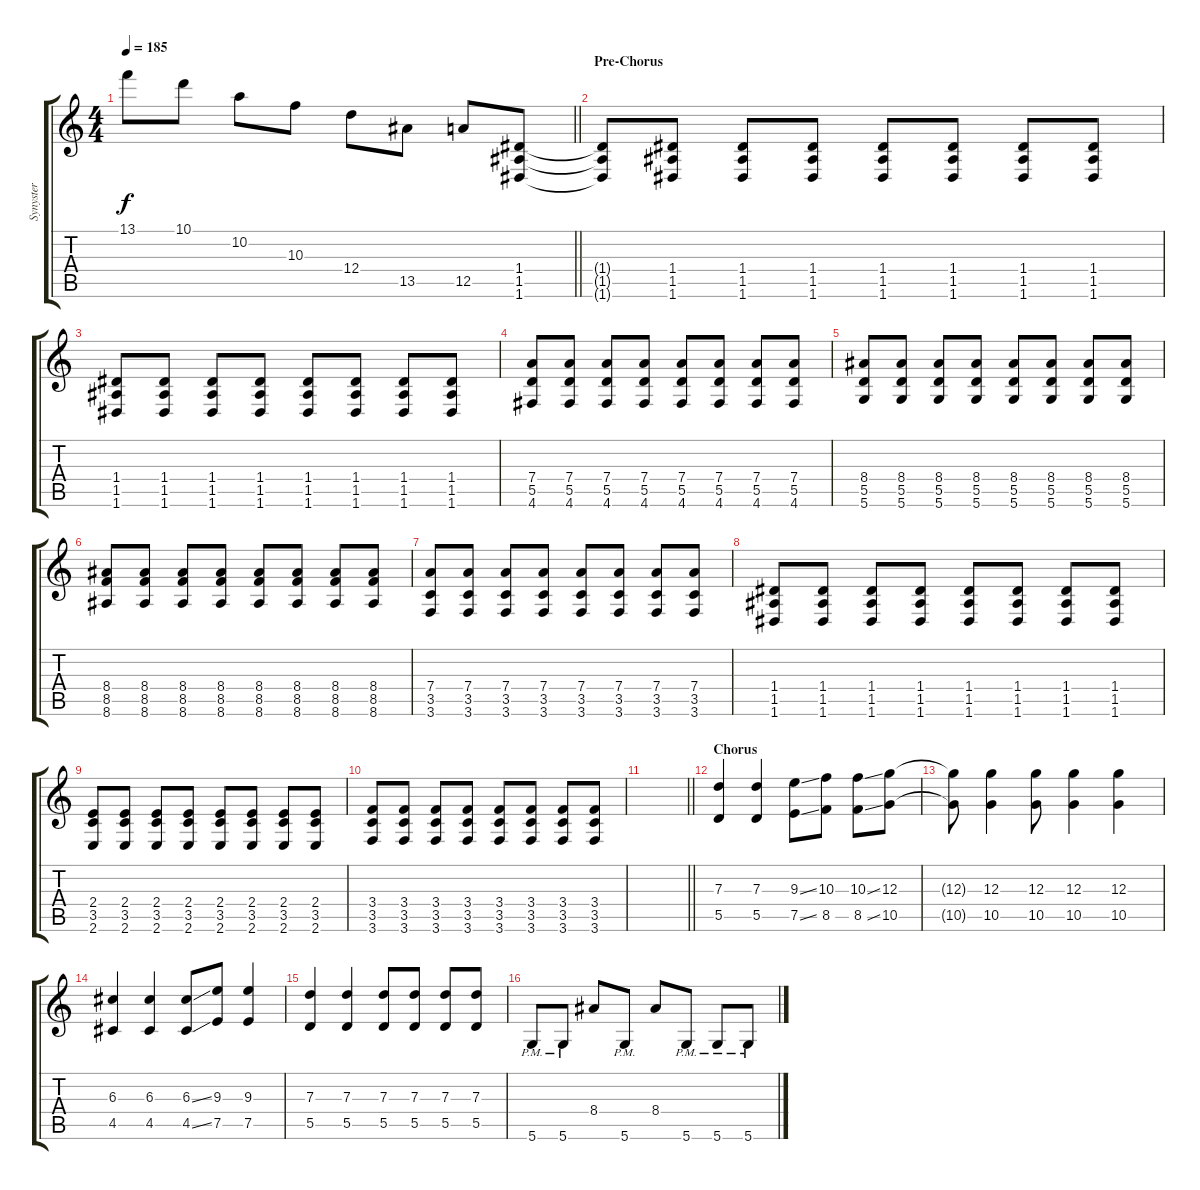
\track ("Synyster" "Synyster") {instrument distortionguitar}
\staff {score tabs}
\tuning (E4 B3 G3 D3 A2 D2) {hide}
\ts (4 4)
\tempo 185
\clef g2
\barLineRight lightlight
\ks c
13.1.8{dy f} 10.1.8 10.2.8 10.3.8 12.4.8 13.5.8 12.5.8 (1.4 1.5 1.6).8 |
\section ("" "Pre-Chorus")
(1.4{t} 1.5{t} 1.6{t}).8 (1.4 1.5 1.6).8 (1.4 1.5 1.6).8 (1.4 1.5 1.6).8 (1.4 1.5 1.6).8 (1.4 1.5 1.6).8 (1.4 1.5 1.6).8 (1.4 1.5 1.6).8 |
(1.4 1.5 1.6).8 (1.4 1.5 1.6).8 (1.4 1.5 1.6).8 (1.4 1.5 1.6).8 (1.4 1.5 1.6).8 (1.4 1.5 1.6).8 (1.4 1.5 1.6).8 (1.4 1.5 1.6).8 |
(7.4 5.5 4.6).8 (7.4 5.5 4.6).8 (7.4 5.5 4.6).8 (7.4 5.5 4.6).8 (7.4 5.5 4.6).8 (7.4 5.5 4.6).8 (7.4 5.5 4.6).8 (7.4 5.5 4.6).8 |
(8.4 5.5 5.6).8 (8.4 5.5 5.6).8 (8.4 5.5 5.6).8 (8.4 5.5 5.6).8 (8.4 5.5 5.6).8 (8.4 5.5 5.6).8 (8.4 5.5 5.6).8 (8.4 5.5 5.6).8 |
(8.4 8.5 8.6).8 (8.4 8.5 8.6).8 (8.4 8.5 8.6).8 (8.4 8.5 8.6).8 (8.4 8.5 8.6).8 (8.4 8.5 8.6).8 (8.4 8.5 8.6).8 (8.4 8.5 8.6).8 |
(7.4 3.5 3.6).8 (7.4 3.5 3.6).8 (7.4 3.5 3.6).8 (7.4 3.5 3.6).8 (7.4 3.5 3.6).8 (7.4 3.5 3.6).8 (7.4 3.5 3.6).8 (7.4 3.5 3.6).8 |
(1.4 1.5 1.6).8 (1.4 1.5 1.6).8 (1.4 1.5 1.6).8 (1.4 1.5 1.6).8 (1.4 1.5 1.6).8 (1.4 1.5 1.6).8 (1.4 1.5 1.6).8 (1.4 1.5 1.6).8 |
(2.4 3.5 2.6).8 (2.4 3.5 2.6).8 (2.4 3.5 2.6).8 (2.4 3.5 2.6).8 (2.4 3.5 2.6).8 (2.4 3.5 2.6).8 (2.4 3.5 2.6).8 (2.4 3.5 2.6).8 |
(3.4 3.5 3.6).8 (3.4 3.5 3.6).8 (3.4 3.5 3.6).8 (3.4 3.5 3.6).8 (3.4 3.5 3.6).8 (3.4 3.5 3.6).8 (3.4 3.5 3.6).8 (3.4 3.5 3.6).8 |
\barLineRight lightlight
|
\section ("" "Chorus")
(7.3 5.5).4 (7.3 5.5).4 (9.3{ss} 7.5{ss}).8 (10.3 8.5).8 (10.3{ss} 8.5{ss}).8 (12.3 10.5).8 |
(12.3{t} 10.5{t}).8 (12.3 10.5).4 (12.3 10.5).8 (12.3 10.5).4 (12.3 10.5).4 |
(6.3 4.5).4 (6.3 4.5).4 (6.3{ss} 4.5{ss}).8 (9.3 7.5).8 (9.3 7.5).4 |
(7.3 5.5).4 (7.3 5.5).4 (7.3 5.5).8 (7.3 5.5).8 (7.3 5.5).8 (7.3 5.5).8 |
5.6{pm}.8 5.6{pm}.8 8.4.8 5.6{pm}.8 8.4.8 5.6{pm}.8 5.6{pm}.8 5.6{pm}.8
